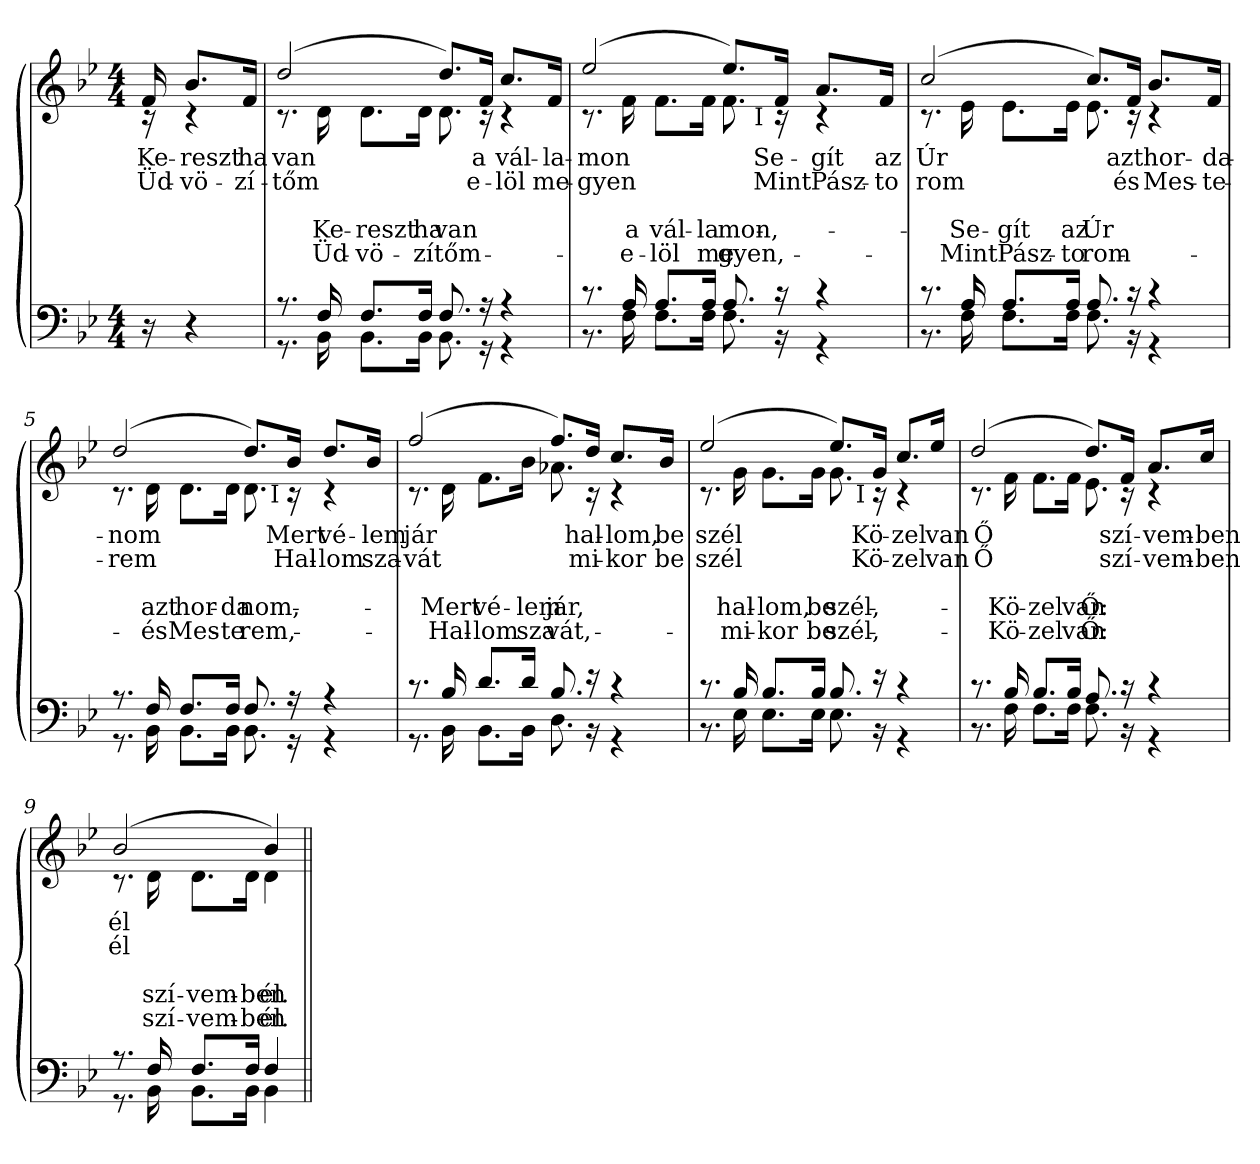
**kern	**kern	**text	**text	**text	**text	**text
*part2	*part1	*part1	*part1	*part1	*part1	*part1
*staff2	*staff1	*staff1	*staff1	*staff1	*staff1	*staff1
*clefF4	*clefG2	*	*	*	*	*
*k[b-e-]	*k[b-e-]	*	*	*	*	*
*B-:	*B-:	*	*	*	*	*
*M4/4	*M4/4	*	*	*	*	*
=1	=1	=1	=1	=1	=1	=1
!	!LO:TX:a:B:t=Dolce	!	!	!	!	!
!	!	!LO:LY:a	!LO:LY:a	!	!	!
*	*^	*	*	*	*	*
16r	16f/	16rc	Ke-	Üd-	.	.	.
!	!	!	!LO:LY:a	!LO:LY:a	!	!	!
4r	8.b-/L	4rB	-reszt	-vö-	.	.	.
!	!	!	!LO:LY:a	!LO:LY:a	!	!	!
.	16f/Jk	.	ha	-zí-	.	.	.
=2	=2	=2	=2	=2	=2	=2	=2
*^	*	*	*	*	*	*	*
!	!	!	!	!LO:LY:a	!LO:LY:a	!	!	!
8.r	8.r	(2dd/	8.rc	van	-tőm	.	.	.
!	!	!	!	!	!	!	!LO:LY:b	!LO:LY:b
16F/	16BB-\	.	16d\	.	.	.	Ke-	Üd-
!	!	!	!	!	!	!	!LO:LY:b	!LO:LY:b
8.F/L	8.BB-\L	.	8.d\L	.	.	.	-reszt	-vö-
!	!	!	!	!	!	!	!LO:LY:b	!LO:LY:b
16F/Jk	16BB-\Jk	.	16d\Jk	.	.	.	ha	-zí-
!	!	!	!	!	!	!	!LO:LY:b	!LO:LY:b
8.F/	8.BB-\	8.dd/L)	8.d\	.	.	.	van	-tőm
!	!	!	!	!LO:LY:a	!LO:LY:a	!	!	!
16r	16r	16f/Jk	16rc	a	e-	.	.	.
!	!	!	!	!LO:LY:a	!LO:LY:a	!	!	!
4r	4r	8.cc/L	4rB	vál-	-löl	.	.	.
!	!	!	!	!LO:LY:a	!LO:LY:a	!	!	!
.	.	16f/Jk	.	-la-	me-	.	.	.
*	*	*v	*v	*	*	*	*	*
=3	=3	=3	=3	=3	=3	=3	=3
!	!	!	!LO:LY:a	!LO:LY:a	!	!	!
*	*	*^	*	*	*	*	*
*	*	*	*^	*	*	*	*	*
8.r	8.r	(2ee-/	8.rc	2ryy	-mon	-gyen	.	.	.
!	!	!	!	!	!	!	!	!LO:LY:b	!LO:LY:b
16A/	16F\	.	16f\	.	.	.	.	a	e-
!	!	!	!	!	!	!	!	!LO:LY:b	!LO:LY:b
8.A/L	8.F\L	.	8.f\L	.	.	.	.	vál-	-löl
!	!	!	!	!	!	!	!	!LO:LY:b	!LO:LY:b
16A/Jk	16F\Jk	.	16f\Jk	.	.	.	.	-la-	me-
!	!	!	!	!	!LO:LY:a	!LO:LY:a	!	!	!
!	!	!	!	!	!	!	!	!LO:LY:b	!LO:LY:b
8.A/	8.F\	8.ee-/L)	8.f\	8ryy	.	.	.	-mon,	-gyen,
!	!	!	!	!LO:TX:b:t=I	!	!	!	!	!
.	.	.	.	4.ryy	.	.	.	.	.
!	!	!	!	!	!LO:LY:a	!LO:LY:a	!	!	!
16r	16r	16f/Jk	16rc	.	Se-	Mint	.	.	.
!	!	!	!	!	!LO:LY:a	!LO:LY:a	!	!	!
4r	4r	8.a/L	4rB	.	-gít	Pász-	.	.	.
!	!	!	!	!	!LO:LY:a	!LO:LY:a	!	!	!
.	.	16f/Jk	.	.	az	-to­	.	.	.
*	*	*v	*v	*v	*	*	*	*	*
!!LO:LB:g=z
=4	=4	=4	=4	=4	=4	=4	=4
*	*	*^	*	*	*	*	*
*	*	*	*^	*	*	*	*	*
!	!	!	!	!	!LO:LY:a	!LO:LY:a	!	!	!
*	*	*	*v	*v	*	*	*	*	*
8.r	8.r	(2cc/	8.rc	Úr	rom	.	.	.
!	!	!	!	!	!	!	!LO:LY:b	!LO:LY:b
16A/	16F\	.	16e-\	.	.	.	Se-	Mint
!	!	!	!	!	!	!	!LO:LY:b	!LO:LY:b
8.A/L	8.F\L	.	8.e-\L	.	.	.	-gít	Pász-
!	!	!	!	!	!	!	!LO:LY:b	!LO:LY:b
16A/Jk	16F\Jk	.	16e-\Jk	.	.	.	az	-to-
!	!	!	!	!	!	!	!LO:LY:b	!LO:LY:b
8.A/	8.F\	8.cc/L)	8.e-\	.	.	.	Úr	-rom
!	!	!	!	!LO:LY:a	!LO:LY:a	!	!	!
16r	16r	16f/Jk	16rc	azt	és	.	.	.
!	!	!	!	!LO:LY:a	!LO:LY:a	!	!	!
4r	4r	8.b-/L	4rB	hor-	Mes-	.	.	.
!	!	!	!	!LO:LY:a	!LO:LY:a	!	!	!
.	.	16f/Jk	.	-da-	-te-	.	.	.
*	*	*v	*v	*	*	*	*	*
=5	=5	=5	=5	=5	=5	=5	=5
!	!	!	!LO:LY:a	!LO:LY:a	!	!	!
*	*	*^	*	*	*	*	*
*	*	*	*^	*	*	*	*	*
8.r	8.r	(2dd/	8.rc	2ryy	-nom	-rem	.	.	.
!	!	!	!	!	!	!	!	!LO:LY:b	!LO:LY:b
16F/	16BB-\	.	16d\	.	.	.	.	azt	és
!	!	!	!	!	!	!	!	!LO:LY:b	!LO:LY:b
8.F/L	8.BB-\L	.	8.d\L	.	.	.	.	hor-	Mes-
!	!	!	!	!	!	!	!	!LO:LY:b	!LO:LY:b
16F/Jk	16BB-\Jk	.	16d\Jk	.	.	.	.	-da-	-te-
!	!	!	!	!	!LO:LY:a	!LO:LY:a	!	!	!
!	!	!	!	!	!	!	!	!LO:LY:b	!LO:LY:b
8.F/	8.BB-\	8.dd/L)	8.d\	8ryy	.	.	.	-nom,	-rem,
!	!	!	!	!LO:TX:b:t=I	!	!	!	!	!
.	.	.	.	4.ryy	.	.	.	.	.
!	!	!	!	!	!LO:LY:a	!LO:LY:a	!	!	!
16r	16r	16b-/Jk	16rc	.	Mert	Hal-	.	.	.
!	!	!	!	!	!LO:LY:a	!LO:LY:a	!	!	!
4r	4r	8.dd/L	4rB	.	vé-	-lom	.	.	.
!	!	!	!	!	!LO:LY:a	!LO:LY:a	!	!	!
.	.	16b-/Jk	.	.	-lem	sza-	.	.	.
*	*	*v	*v	*v	*	*	*	*	*
=6	=6	=6	=6	=6	=6	=6	=6
*	*	*^	*	*	*	*	*
*	*	*	*^	*	*	*	*	*
!	!	!	!	!	!LO:LY:a	!LO:LY:a	!	!	!
*	*	*	*v	*v	*	*	*	*	*
8.r	8.r	(2ff/	8.rc	jár	-vát	.	.	.
!	!	!	!	!	!	!	!LO:LY:b	!LO:LY:b
16B-/	16BB-\	.	16d\	.	.	.	Mert	Hal-
!	!	!	!	!	!	!	!LO:LY:b	!LO:LY:b
8.d/L	8.BB-\L	.	8.f\L	.	.	.	vé-	-lom
!	!	!	!	!	!	!	!LO:LY:b	!LO:LY:b
16d/Jk	16BB-\Jk	.	16b-\Jk	.	.	.	-lem	sza-
!	!	!	!	!LO:LY:a	!LO:LY:a	!	!	!
!	!	!	!	!	!	!	!LO:LY:b	!LO:LY:b
8.B-/	8.D\	8.ff/L)	8.a-X\	.	.	.	jár,	-vát,
!	!	!	!	!LO:LY:a	!LO:LY:a	!	!	!
16r	16r	16dd/Jk	16rc	hal-	mi-	.	.	.
!	!	!	!	!LO:LY:a	!LO:LY:a	!	!	!
4r	4r	8.cc/L	4rB	-lom,	-kor	.	.	.
!	!	!	!	!LO:LY:a	!LO:LY:a	!	!	!
.	.	16b-/Jk	.	be­	be­	.	.	.
*	*	*v	*v	*	*	*	*	*
!!LO:LB:g=z
=7	=7	=7	=7	=7	=7	=7	=7
!	!	!	!LO:LY:a	!LO:LY:a	!	!	!
*	*	*^	*	*	*	*	*
*	*	*	*^	*	*	*	*	*
8.r	8.r	(2ee-/	8.rc	2ryy	szél	szél	.	.	.
!	!	!	!	!	!	!	!	!LO:LY:b	!LO:LY:b
16B-/	16E-\	.	16g\	.	.	.	.	hal-	mi-
!	!	!	!	!	!	!	!	!LO:LY:b	!LO:LY:b
8.B-/L	8.E-\L	.	8.g\L	.	.	.	.	-lom,	-kor
!	!	!	!	!	!	!	!	!LO:LY:b	!LO:LY:b
16B-/Jk	16E-\Jk	.	16g\Jk	.	.	.	.	be-	be-
!	!	!	!	!	!LO:LY:a	!LO:LY:a	!	!	!
!	!	!	!	!	!	!	!	!LO:LY:b	!LO:LY:b
8.B-/	8.E-\	8.ee-/L)	8.g\	8ryy	.	.	.	-szél,	-szél,
!	!	!	!	!LO:TX:b:t=I	!	!	!	!	!
.	.	.	.	4.ryy	.	.	.	.	.
!	!	!	!	!	!LO:LY:a	!LO:LY:a	!	!	!
16r	16r	16g/Jk	16rc	.	Kö-	Kö-	.	.	.
!	!	!	!	!	!LO:LY:a	!LO:LY:a	!	!	!
4r	4r	8.cc/L	4rB	.	-zel	-zel	.	.	.
!	!	!	!	!	!LO:LY:a	!LO:LY:a	!	!	!
.	.	16ee-/Jk	.	.	van	van	.	.	.
*	*	*v	*v	*v	*	*	*	*	*
=8	=8	=8	=8	=8	=8	=8	=8
*	*	*^	*	*	*	*	*
*	*	*	*^	*	*	*	*	*
!	!	!	!	!	!LO:LY:a	!LO:LY:a	!	!	!
*	*	*	*v	*v	*	*	*	*	*
8.r	8.r	(2dd/	8.rc	Ő	Ő	.	.	.
!	!	!	!	!	!	!	!LO:LY:b	!LO:LY:b
16B-/	16F\	.	16f\	.	.	.	Kö-	Kö-
!	!	!	!	!	!	!	!LO:LY:b	!LO:LY:b
8.B-/L	8.F\L	.	8.f\L	.	.	.	-zel	-zel
!	!	!	!	!	!	!	!LO:LY:b	!LO:LY:b
16B-/Jk	16F\Jk	.	16f\Jk	.	.	.	van	van
!	!	!	!	!LO:LY:a	!LO:LY:a	!	!	!
!	!	!	!	!	!	!	!LO:LY:b	!LO:LY:b
8.A/	8.F\	8.dd/L)	8.e-\	.	.	.	Ő:	Ő:
!	!	!	!	!LO:LY:a	!LO:LY:a	!	!	!
16r	16r	16f/Jk	16rc	szí-	szí-	.	.	.
!	!	!	!	!LO:LY:a	!LO:LY:a	!	!	!
4r	4r	8.a/L	4rB	-vem-	-vem-	.	.	.
!	!	!	!	!LO:LY:a	!LO:LY:a	!	!	!
.	.	16cc/Jk	.	-ben	-ben	.	.	.
=9	=9	=9	=9	=9	=9	=9	=9	=9
!	!	!	!	!LO:LY:a	!LO:LY:a	!	!	!
8.r	8.r	(2b-/	8.rc	él	él	.	.	.
!	!	!	!	!	!	!	!LO:LY:b	!LO:LY:b
16F/	16BB-\	.	16d\	.	.	.	szí-	szí-
!	!	!	!	!	!	!	!LO:LY:b	!LO:LY:b
8.F/L	8.BB-\L	.	8.d\L	.	.	.	-vem-	-vem-
!	!	!	!	!	!	!	!LO:LY:b	!LO:LY:b
16F/Jk	16BB-\Jk	.	16d\Jk	.	.	.	-ben	-ben
!	!	!	!	!LO:LY:a	!LO:LY:a	!	!	!
!	!	!	!	!	!	!	!LO:LY:b	!LO:LY:b
4F/	4BB-\	4b-/)	4d\	.	.	.	él.	él.
*v	*v	*	*	*	*	*	*	*
*	*v	*v	*	*	*	*	*
=||	=||	=||	=||	=||	=||	=||
*-	*-	*-	*-	*-	*-	*-
